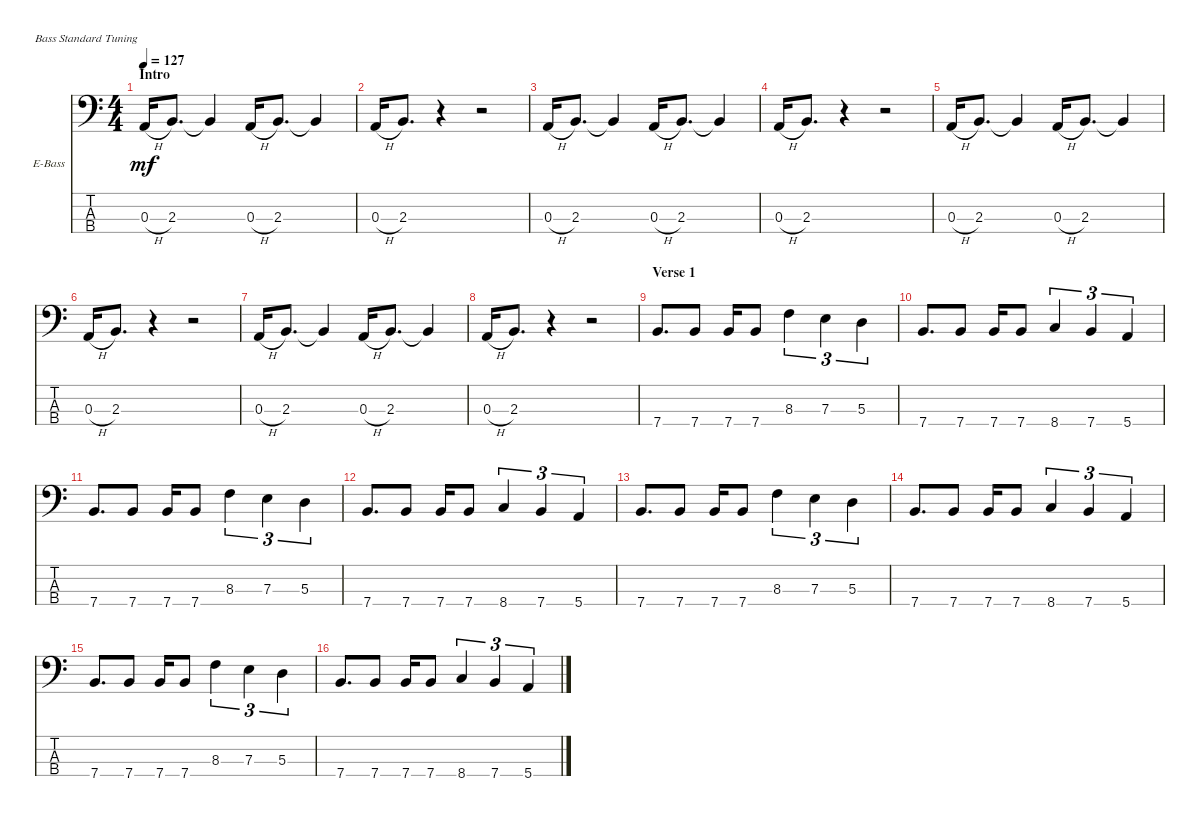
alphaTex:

\bracketExtendMode nobrackets
\firstSystemTrackNameOrientation horizontal
\otherSystemsTrackNameOrientation horizontal
\track ("Jeff Ament" "E-Bass") {instrument electricbassfinger}
\staff {score tabs}
\tuning (G2 D2 A1 E1)
\ts (4 4)
\section ("" "Intro")
\tempo 127
\clef f4
\ks c
0.3{h}.16{dy mf instrument electricbassfinger} 2.3.8{d} 2.3{t}.4 0.3{h}.16 2.3.8{d} 2.3{t}.4 |
0.3{h}.16 2.3.8{d} r.4 r.2 |
0.3{h}.16 2.3.8{d} 2.3{t}.4 0.3{h}.16 2.3.8{d} 2.3{t}.4 |
0.3{h}.16 2.3.8{d} r.4 r.2 |
0.3{h}.16 2.3.8{d} 2.3{t}.4 0.3{h}.16 2.3.8{d} 2.3{t}.4 |
0.3{h}.16 2.3.8{d} r.4 r.2 |
0.3{h}.16 2.3.8{d} 2.3{t}.4 0.3{h}.16 2.3.8{d} 2.3{t}.4 |
0.3{h}.16 2.3.8{d} r.4 r.2 |
\section ("" "Verse 1")
7.4.8{d} 7.4.8 7.4.16 7.4.8 8.3.4{tu (3 2)} 7.3.4{tu (3 2)} 5.3.4{tu (3 2)} |
7.4.8{d} 7.4.8 7.4.16 7.4.8 8.4.4{tu (3 2)} 7.4.4{tu (3 2)} 5.4.4{tu (3 2)} |
7.4.8{d} 7.4.8 7.4.16 7.4.8 8.3.4{tu (3 2)} 7.3.4{tu (3 2)} 5.3.4{tu (3 2)} |
7.4.8{d} 7.4.8 7.4.16 7.4.8 8.4.4{tu (3 2)} 7.4.4{tu (3 2)} 5.4.4{tu (3 2)} |
7.4.8{d} 7.4.8 7.4.16 7.4.8 8.3.4{tu (3 2)} 7.3.4{tu (3 2)} 5.3.4{tu (3 2)} |
7.4.8{d} 7.4.8 7.4.16 7.4.8 8.4.4{tu (3 2)} 7.4.4{tu (3 2)} 5.4.4{tu (3 2)} |
7.4.8{d} 7.4.8 7.4.16 7.4.8 8.3.4{tu (3 2)} 7.3.4{tu (3 2)} 5.3.4{tu (3 2)} |
7.4.8{d} 7.4.8 7.4.16 7.4.8 8.4.4{tu (3 2)} 7.4.4{tu (3 2)} 5.4.4{tu (3 2)}
